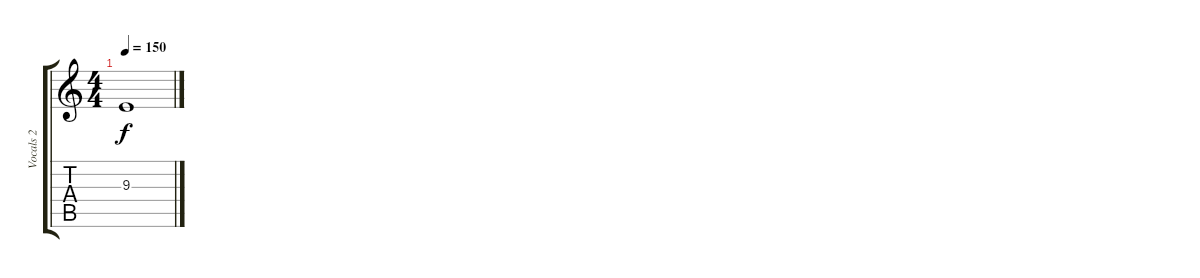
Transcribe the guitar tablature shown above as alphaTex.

\track ("Vocals 2" "Vocals 2") {instrument lead1square}
\staff {score tabs}
\tuning (E4 B3 G3 D3 A2 E2) {hide}
\ts (4 4)
\tempo 150
\clef g2
\ks c
9.3{t}.1{dy f}
